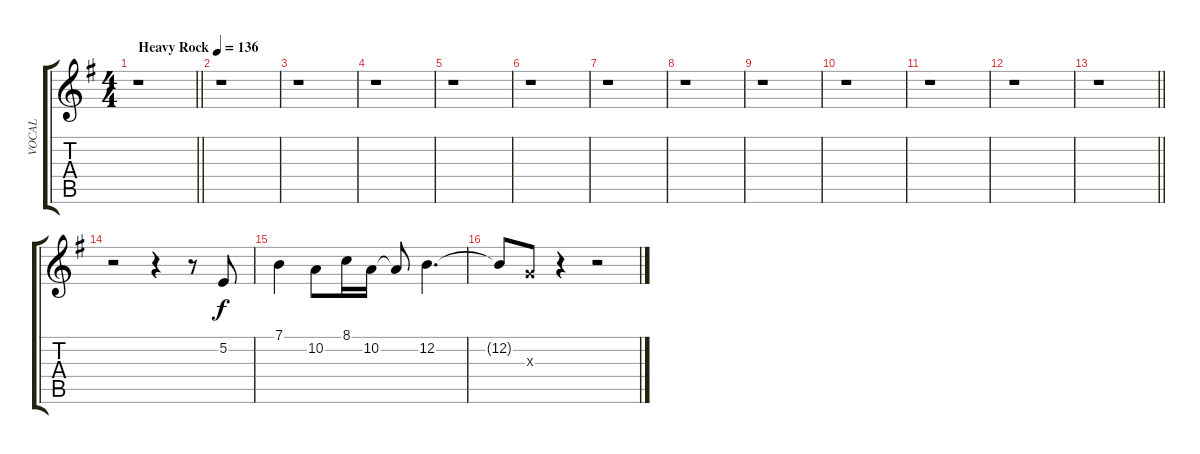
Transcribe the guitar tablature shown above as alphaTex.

\track ("VOCAL" "VOCAL") {instrument stringensemble1}
\staff {score tabs}
\tuning (E4 B3 G3 D3 A2 E2) {hide}
\ts (4 4)
\tempo (136 "Heavy Rock")
\clef g2
\barLineRight lightlight
\ks eminor
r.1{dy f instrument stringensemble1} |
r.1 |
r.1 |
r.1 |
r.1 |
r.1 |
r.1 |
r.1 |
r.1 |
r.1 |
r.1 |
r.1 |
\barLineRight lightlight
r.1 |
r.2 r.4 r.8 5.2.8 |
7.1.4 10.2.8 8.1.16 10.2.16 10.2{t}.8 12.2.4{d} |
12.2{t}.8 12.3{x}.8 r.4 r.2
